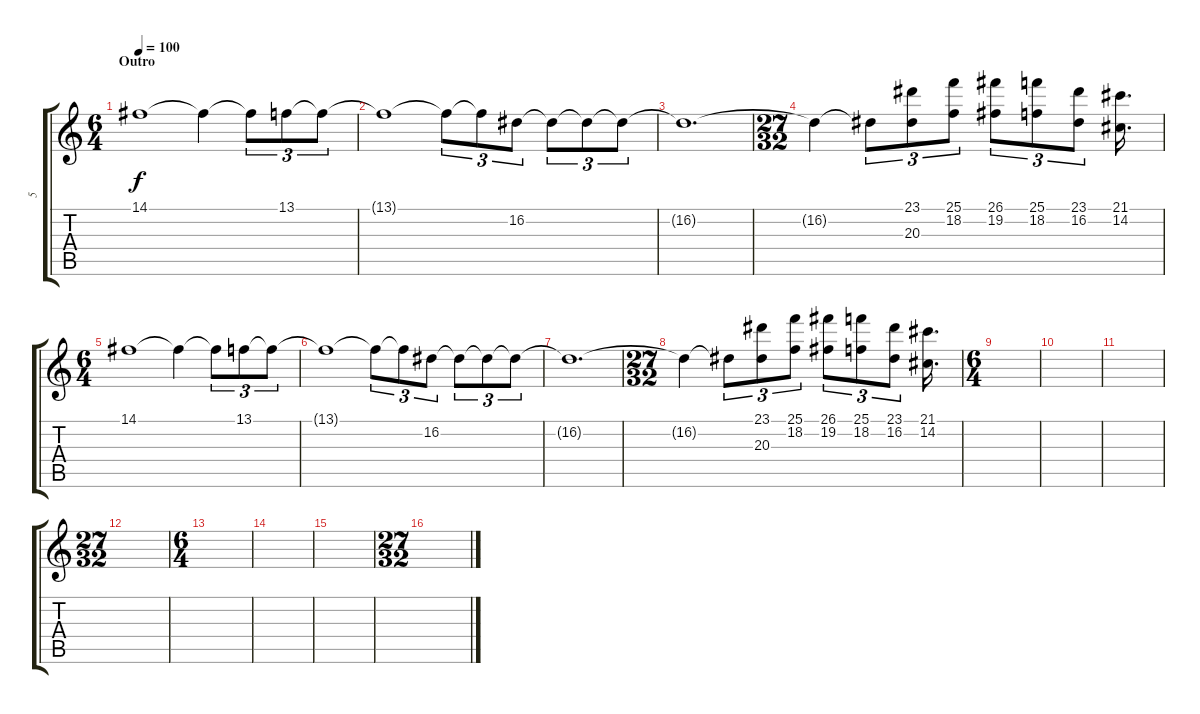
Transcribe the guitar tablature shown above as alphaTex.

\track ("5" "5") {instrument stringensemble1}
\staff {score tabs}
\tuning (E4 B3 G3 D3 A2 E2) {hide}
\ts (6 4)
\section ("" "Outro")
\tempo 100
\clef g2
\ks c
14.1.1{dy f} 14.1{t}.4 14.1{t}.8{tu (3 2)} 13.1.8{tu (3 2)} 13.1{t}.8{tu (3 2)} |
13.1{t}.1 13.1{t}.8{tu (3 2)} 13.1{t}.8{tu (3 2)} 16.2.8{tu (3 2)} 16.2{t}.8{tu (3 2)} 16.2{t}.8{tu (3 2)} 16.2{t}.8{tu (3 2)} |
16.2{t}.1{d} |
\ts (27 32)
16.2{t}.4 16.2{t}.8{tu (3 2)} (23.1 20.3).8{tu (3 2)} (25.1 18.2).8{tu (3 2)} (26.1 19.2).8{tu (3 2)} (25.1 18.2).8{tu (3 2)} (23.1 16.2).8{tu (3 2)} (21.1 14.2).16{d} |
\ts (6 4)
14.1.1 14.1{t}.4 14.1{t}.8{tu (3 2)} 13.1.8{tu (3 2)} 13.1{t}.8{tu (3 2)} |
13.1{t}.1 13.1{t}.8{tu (3 2)} 13.1{t}.8{tu (3 2)} 16.2.8{tu (3 2)} 16.2{t}.8{tu (3 2)} 16.2{t}.8{tu (3 2)} 16.2{t}.8{tu (3 2)} |
16.2{t}.1{d} |
\ts (27 32)
16.2{t}.4 16.2{t}.8{tu (3 2)} (23.1 20.3).8{tu (3 2)} (25.1 18.2).8{tu (3 2)} (26.1 19.2).8{tu (3 2)} (25.1 18.2).8{tu (3 2)} (23.1 16.2).8{tu (3 2)} (21.1 14.2).16{d} |
\ts (6 4)
|
|
|
\ts (27 32)
|
\ts (6 4)
|
|
|
\ts (27 32)
